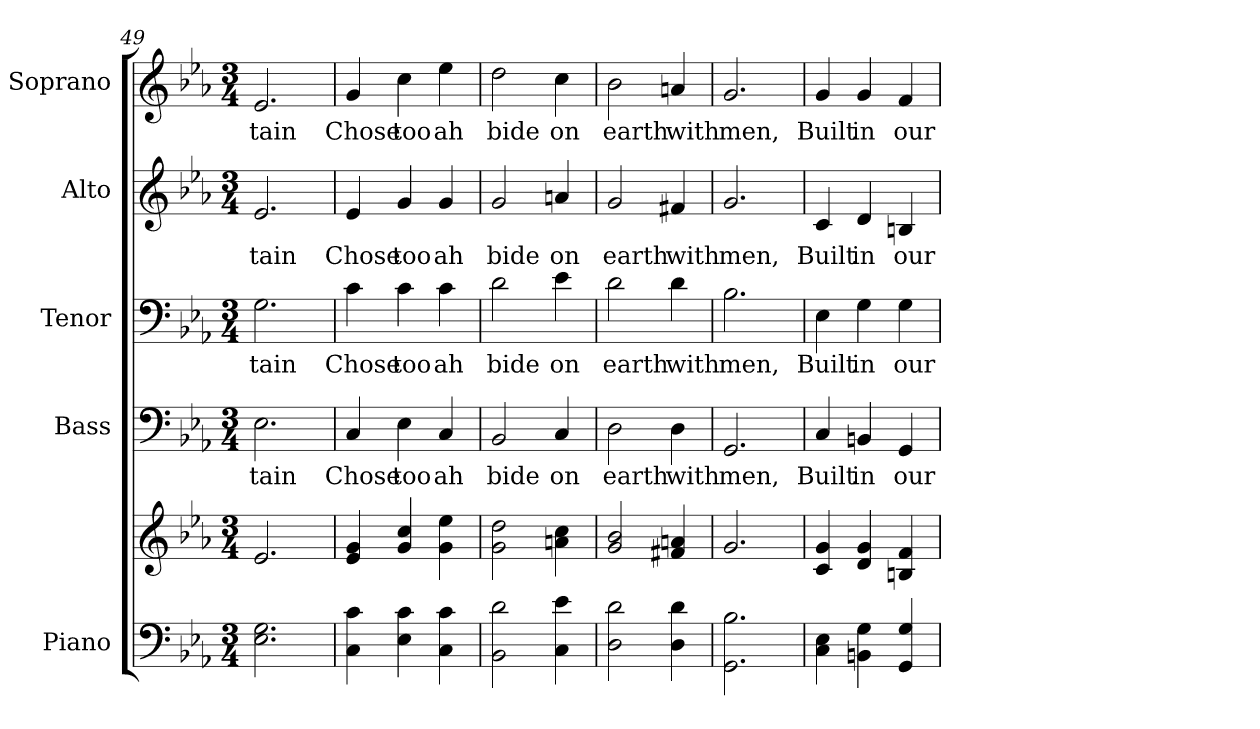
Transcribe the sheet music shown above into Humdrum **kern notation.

**kern	**kern	**kern	**text	**kern	**text	**kern	**text	**kern	**text
*part5	*part5	*part4	*part4	*part3	*part3	*part2	*part2	*part1	*part1
*staff6	*staff5	*staff4	*staff4	*staff3	*staff3	*staff2	*staff2	*staff1	*staff1
*I"Piano	*	*I"Bass	*	*I"Tenor	*	*I"Alto	*	*I"Soprano	*
*I'Pno.	*	*I'B.	*	*I'T.	*	*I'A.	*	*I'S.	*
*clefF4	*clefG2	*clefF4	*	*clefF4	*	*clefG2	*	*clefG2	*
*k[b-e-a-]	*k[b-e-a-]	*k[b-e-a-]	*	*k[b-e-a-]	*	*k[b-e-a-]	*	*k[b-e-a-]	*
*E-:	*E-:	*E-:	*	*E-:	*	*E-:	*	*E-:	*
*M3/4	*M3/4	*M3/4	*	*M3/4	*	*M3/4	*	*M3/4	*
=49	=49	=49	=49	=49	=49	=49	=49	=49	=49
!	!	!	!LO:LY:b:color=#000000	!	!	!	!	!	!
!	!	!	!	!	!LO:LY:b:color=#000000	!	!	!	!
!	!	!	!	!	!	!	!LO:LY:b:color=#000000	!	!
!	!	!	!	!	!	!	!	!	!LO:LY:b:color=#000000
2.E-i\ 2.Gi	2.e-i/	2.E-i\	-tain	2.Gi\	-tain	2.e-i/	-tain	2.e-i/	-tain
!!LO:PB:g=z
=50	=50	=50	=50	=50	=50	=50	=50	=50	=50
!	!	!	!LO:LY:b:color=#000000	!	!	!	!	!	!
!	!	!	!	!	!LO:LY:b:color=#000000	!	!	!	!
!	!	!	!	!	!	!	!LO:LY:b:color=#000000	!	!
!	!	!	!	!	!	!	!	!	!LO:LY:b:color=#000000
4Ci\ 4ci	4e-i/ 4gi	4Ci/	Chose	4ci\	Chose	4e-i/	Chose	4gi/	Chose
!	!	!	!LO:LY:b:color=#000000	!	!	!	!	!	!
!	!	!	!	!	!LO:LY:b:color=#000000	!	!	!	!
!	!	!	!	!	!	!	!LO:LY:b:color=#000000	!	!
!	!	!	!	!	!	!	!	!	!LO:LY:b:color=#000000
4E-i\ 4ci	4gi/ 4cci	4E-i\	too	4ci\	too	4gi/	too	4cci\	too
!	!	!	!LO:LY:b:color=#000000	!	!	!	!	!	!
!	!	!	!	!	!LO:LY:b:color=#000000	!	!	!	!
!	!	!	!	!	!	!	!LO:LY:b:color=#000000	!	!
!	!	!	!	!	!	!	!	!	!LO:LY:b:color=#000000
4Ci\ 4ci	4gi\ 4ee-i	4Ci/	ah	4ci\	ah	4gi/	ah	4ee-i\	ah
=51	=51	=51	=51	=51	=51	=51	=51	=51	=51
!	!	!	!LO:LY:b:color=#000000	!	!	!	!	!	!
!	!	!	!	!	!LO:LY:b:color=#000000	!	!	!	!
!	!	!	!	!	!	!	!LO:LY:b:color=#000000	!	!
!	!	!	!	!	!	!	!	!	!LO:LY:b:color=#000000
2BB-i\ 2di	2gi\ 2ddi	2BB-i/	bide	2di\	bide	2gi/	bide	2ddi\	bide
!	!	!	!LO:LY:b:color=#000000	!	!	!	!	!	!
!	!	!	!	!	!LO:LY:b:color=#000000	!	!	!	!
!	!	!	!	!	!	!	!LO:LY:b:color=#000000	!	!
!	!	!	!	!	!	!	!	!	!LO:LY:b:color=#000000
4Ci\ 4e-i	4ani\ 4cci	4Ci/	on	4e-i\	on	4ani/	on	4cci\	on
=52	=52	=52	=52	=52	=52	=52	=52	=52	=52
!	!	!	!LO:LY:b:color=#000000	!	!	!	!	!	!
!	!	!	!	!	!LO:LY:b:color=#000000	!	!	!	!
!	!	!	!	!	!	!	!LO:LY:b:color=#000000	!	!
!	!	!	!	!	!	!	!	!	!LO:LY:b:color=#000000
2Di\ 2di	2gi/ 2b-i	2Di\	earth	2di\	earth	2gi/	earth	2b-i\	earth
!	!	!	!LO:LY:b:color=#000000	!	!	!	!	!	!
!	!	!	!	!	!LO:LY:b:color=#000000	!	!	!	!
!	!	!	!	!	!	!	!LO:LY:b:color=#000000	!	!
!	!	!	!	!	!	!	!	!	!LO:LY:b:color=#000000
4Di\ 4di	4f#Xi/ 4ani	4Di\	with	4di\	with	4f#Xi/	with	4ani/	with
!!LO:PB:g=z
=53	=53	=53	=53	=53	=53	=53	=53	=53	=53
!	!	!	!LO:LY:b:color=#000000	!	!	!	!	!	!
!	!	!	!	!	!LO:LY:b:color=#000000	!	!	!	!
!	!	!	!	!	!	!	!LO:LY:b:color=#000000	!	!
!	!	!	!	!	!	!	!	!	!LO:LY:b:color=#000000
2.GGi\ 2.B-i	2.gi/	2.GGi/	men,	2.B-i\	men,	2.gi/	men,	2.gi/	men,
=54	=54	=54	=54	=54	=54	=54	=54	=54	=54
!	!	!	!LO:LY:b:color=#000000	!	!	!	!	!	!
!	!	!	!	!	!LO:LY:b:color=#000000	!	!	!	!
!	!	!	!	!	!	!	!LO:LY:b:color=#000000	!	!
!	!	!	!	!	!	!	!	!	!LO:LY:b:color=#000000
4Ci\ 4E-i	4ci/ 4gi	4Ci/	Built	4E-i\	Built	4ci/	Built	4gi/	Built
!	!	!	!LO:LY:b:color=#000000	!	!	!	!	!	!
!	!	!	!	!	!LO:LY:b:color=#000000	!	!	!	!
!	!	!	!	!	!	!	!LO:LY:b:color=#000000	!	!
!	!	!	!	!	!	!	!	!	!LO:LY:b:color=#000000
4BBni\ 4Gi	4di/ 4gi	4BBni/	in	4Gi\	in	4di/	in	4gi/	in
!	!	!	!LO:LY:b:color=#000000	!	!	!	!	!	!
!	!	!	!	!	!LO:LY:b:color=#000000	!	!	!	!
!	!	!	!	!	!	!	!LO:LY:b:color=#000000	!	!
!	!	!	!	!	!	!	!	!	!LO:LY:b:color=#000000
4GGi/ 4Gi	4Bni/ 4fi	4GGi/	our	4Gi\	our	4Bni/	our	4fi/	our
=	=	=	=	=	=	=	=	=	=
*-	*-	*-	*-	*-	*-	*-	*-	*-	*-
